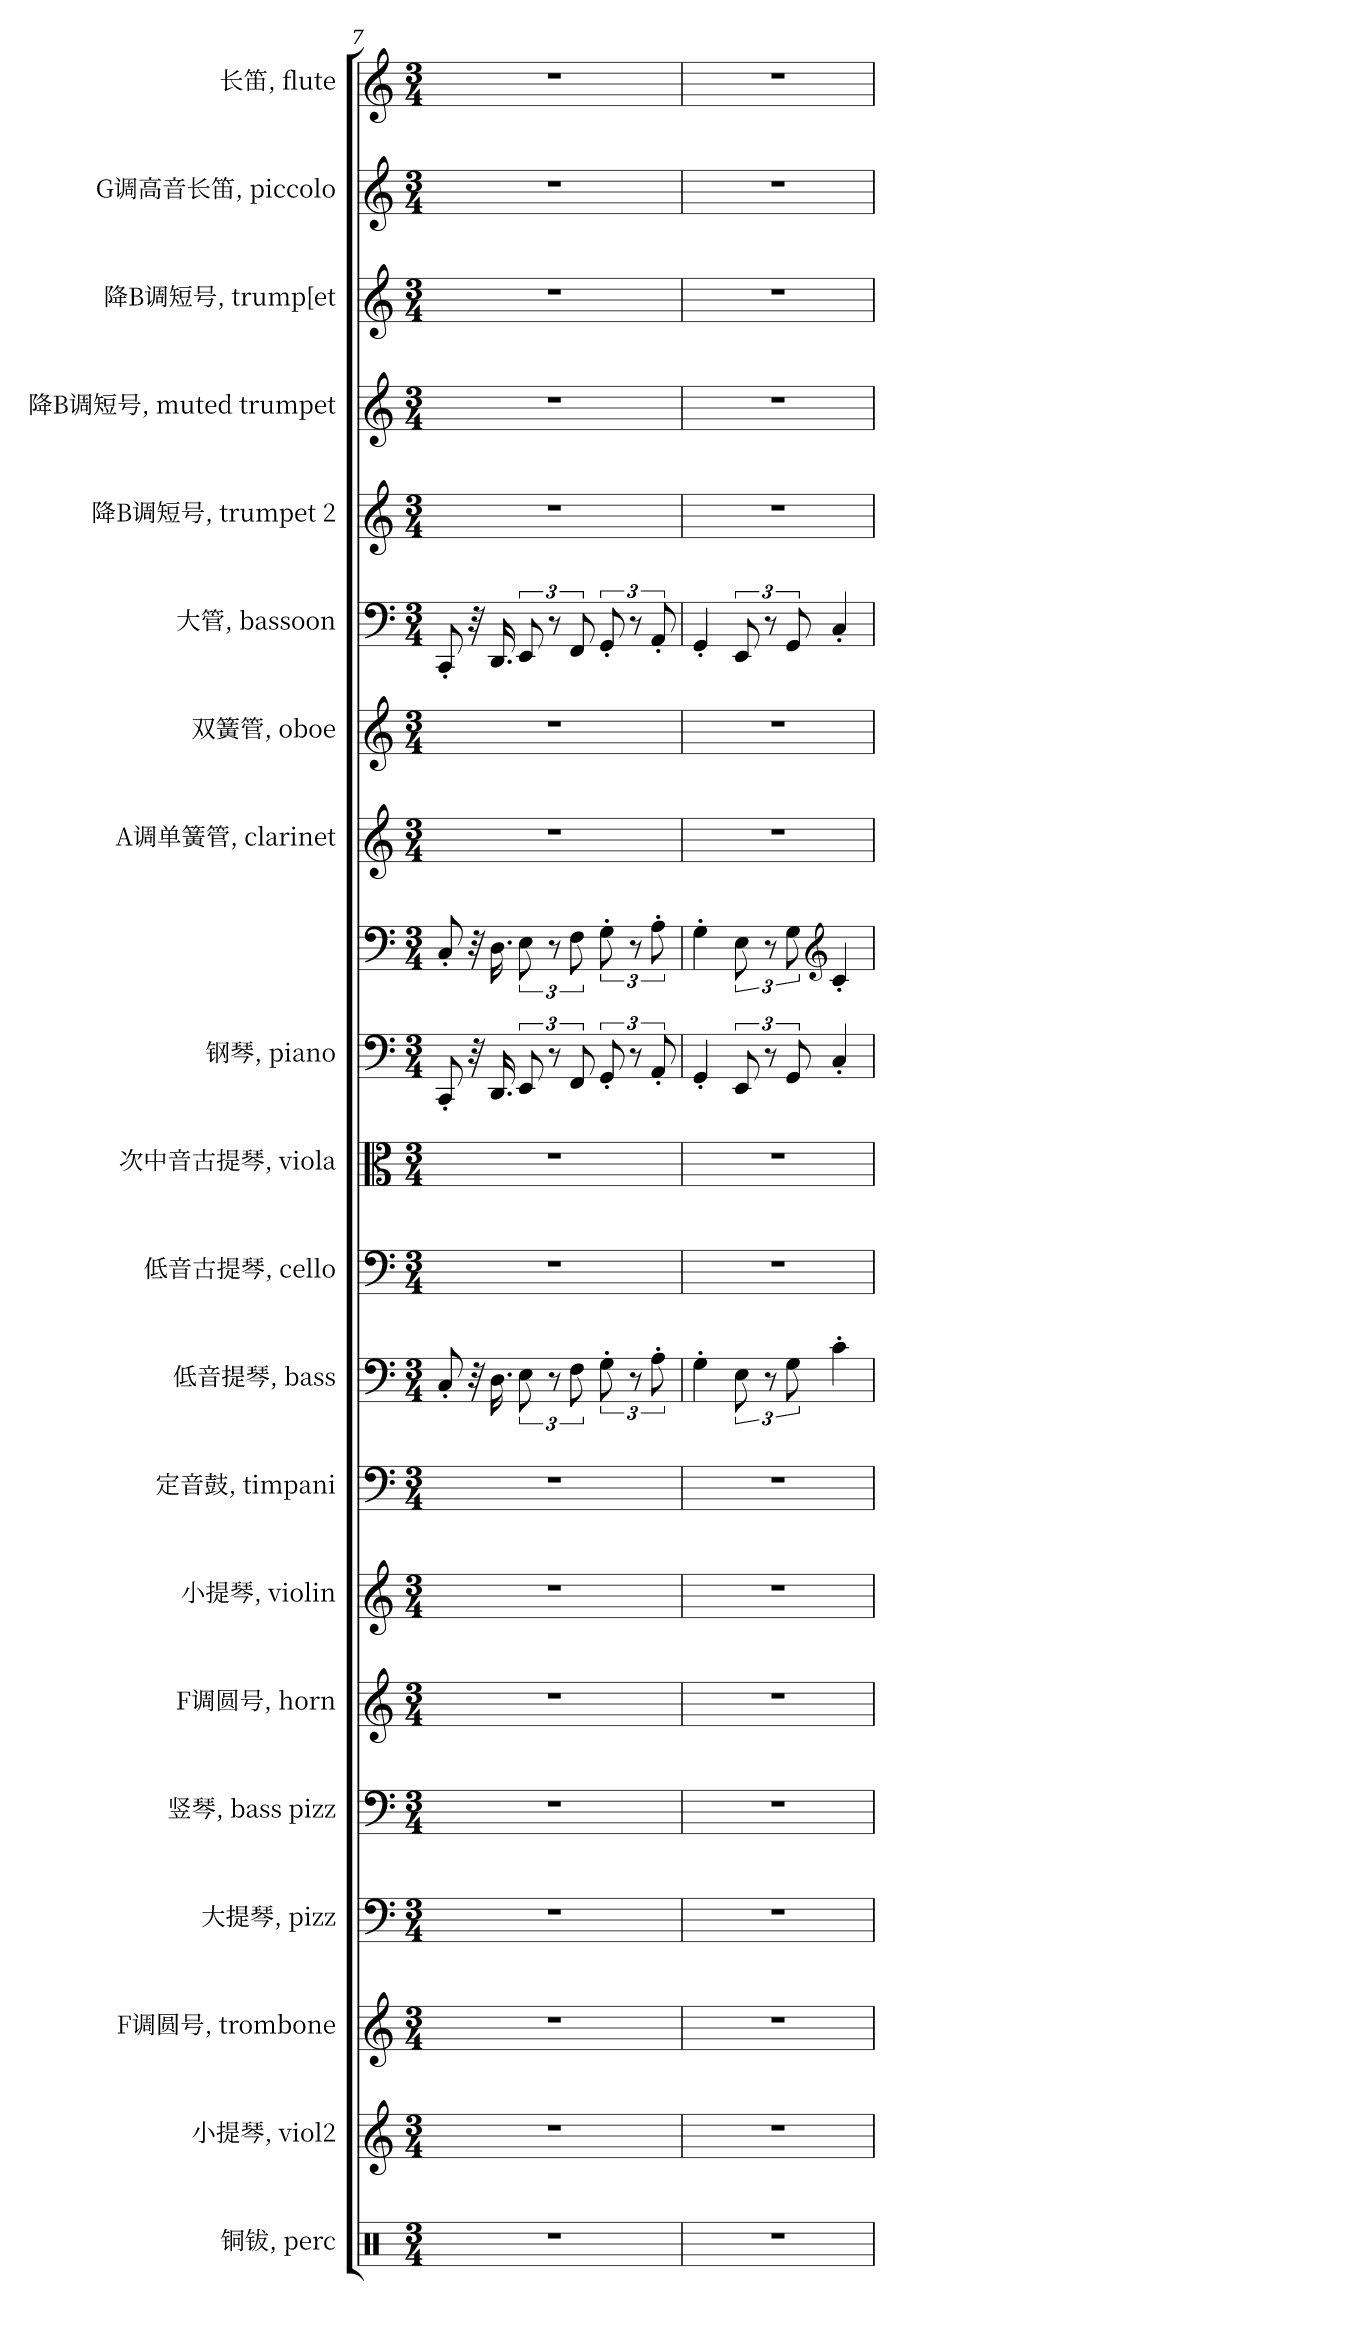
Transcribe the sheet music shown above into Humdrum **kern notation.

**kern	**kern	**kern	**kern	**kern	**kern	**kern	**kern	**kern	**kern	**kern	**kern	**kern	**kern	**kern	**kern	**kern	**kern	**kern	**kern	**kern
*part20	*part19	*part18	*part17	*part16	*part15	*part14	*part13	*part12	*part11	*part10	*part9	*part9	*part8	*part7	*part6	*part5	*part4	*part3	*part2	*part1
*staff21	*staff20	*staff19	*staff18	*staff17	*staff16	*staff15	*staff14	*staff13	*staff12	*staff11	*staff10	*staff9	*staff8	*staff7	*staff6	*staff5	*staff4	*staff3	*staff2	*staff1
*I"铜钹, perc	*I"小提琴, viol2	*I"F调圆号, trombone	*I"大提琴, pizz	*I"竖琴, bass pizz	*I"F调圆号, horn	*I"小提琴, violin	*I"定音鼓, timpani	*I"低音提琴, bass	*I"低音古提琴, cello	*I"次中音古提琴, viola	*I"钢琴, piano	*	*I"A调单簧管, clarinet	*I"双簧管, oboe	*I"大管, bassoon	*I"降B调短号, trumpet 2	*I"降B调短号, muted trumpet	*I"降B调短号, trump[et	*I"G调高音长笛, piccolo	*I"长笛, flute
*	*	*	*	*	*I'F Hn.	*I'Vln.	*I'Timp.	*	*	*	*I'Pno.	*	*I'A Cl.	*I'Ob.	*I'Bsn.	*	*	*	*	*I'Fl.
!!LO:PB:g=z
*clefX	*clefG2	*clefG2	*clefF4	*clefF4	*clefG2	*clefG2	*clefF4	*clefF4	*clefF4	*clefC3	*clefF4	*clefF4	*clefG2	*clefG2	*clefF4	*clefG2	*clefG2	*clefG2	*clefG2	*clefG2
*	*	*ITrd4c7	*	*	*ITrd4c7	*	*	*ITrd7c12	*	*	*	*	*ITrd2c3	*	*	*ITrd1c2	*ITrd1c2	*ITrd1c2	*ITrd-4c-7	*
*k[]	*k[]	*k[b-]	*k[]	*k[]	*k[b-]	*k[]	*k[]	*k[]	*k[]	*k[]	*k[]	*k[]	*k[f#c#g#]	*k[]	*k[]	*k[b-e-]	*k[b-e-]	*k[b-e-]	*k[f#]	*k[]
*M3/4	*M3/4	*M3/4	*M3/4	*M3/4	*M3/4	*M3/4	*M3/4	*M3/4	*M3/4	*M3/4	*M3/4	*M3/4	*M3/4	*M3/4	*M3/4	*M3/4	*M3/4	*M3/4	*M3/4	*M3/4
=7	=7	=7	=7	=7	=7	=7	=7	=7	=7	=7	=7	=7	=7	=7	=7	=7	=7	=7	=7	=7
2.r	2.r	2.r	2.r	2.r	2.r	2.r	2.r	8CC'/	2.r	2.r	8CC'/	8C'/	2.r	2.r	8CC'/	2.r	2.r	2.r	2.r	2.r
.	.	.	.	.	.	.	.	32r	.	.	32r	32r	.	.	32r	.	.	.	.	.
.	.	.	.	.	.	.	.	16.DD\	.	.	16.DD/	16.D\	.	.	16.DD/	.	.	.	.	.
.	.	.	.	.	.	.	.	12EE\	.	.	12EE/	12E\	.	.	12EE/	.	.	.	.	.
.	.	.	.	.	.	.	.	12r	.	.	12r	12r	.	.	12r	.	.	.	.	.
.	.	.	.	.	.	.	.	12FF\	.	.	12FF/	12F\	.	.	12FF/	.	.	.	.	.
.	.	.	.	.	.	.	.	12GG'\	.	.	12GG'/	12G'\	.	.	12GG'/	.	.	.	.	.
.	.	.	.	.	.	.	.	12r	.	.	12r	12r	.	.	12r	.	.	.	.	.
.	.	.	.	.	.	.	.	12AA'\	.	.	12AA'/	12A'\	.	.	12AA'/	.	.	.	.	.
=8	=8	=8	=8	=8	=8	=8	=8	=8	=8	=8	=8	=8	=8	=8	=8	=8	=8	=8	=8	=8
2.r	2.r	2.r	2.r	2.r	2.r	2.r	2.r	4GG'\	2.r	2.r	4GG'/	4G'\	2.r	2.r	4GG'/	2.r	2.r	2.r	2.r	2.r
.	.	.	.	.	.	.	.	12EE\	.	.	12EE/	12E\	.	.	12EE/	.	.	.	.	.
.	.	.	.	.	.	.	.	12r	.	.	12r	12r	.	.	12r	.	.	.	.	.
.	.	.	.	.	.	.	.	12GG\	.	.	12GG/	12G\	.	.	12GG/	.	.	.	.	.
*	*	*	*	*	*	*	*	*	*	*	*	*clefG2	*	*	*	*	*	*	*	*
.	.	.	.	.	.	.	.	4C'\	.	.	4C'/	4c'/	.	.	4C'/	.	.	.	.	.
=	=	=	=	=	=	=	=	=	=	=	=	=	=	=	=	=	=	=	=	=
*-	*-	*-	*-	*-	*-	*-	*-	*-	*-	*-	*-	*-	*-	*-	*-	*-	*-	*-	*-	*-
